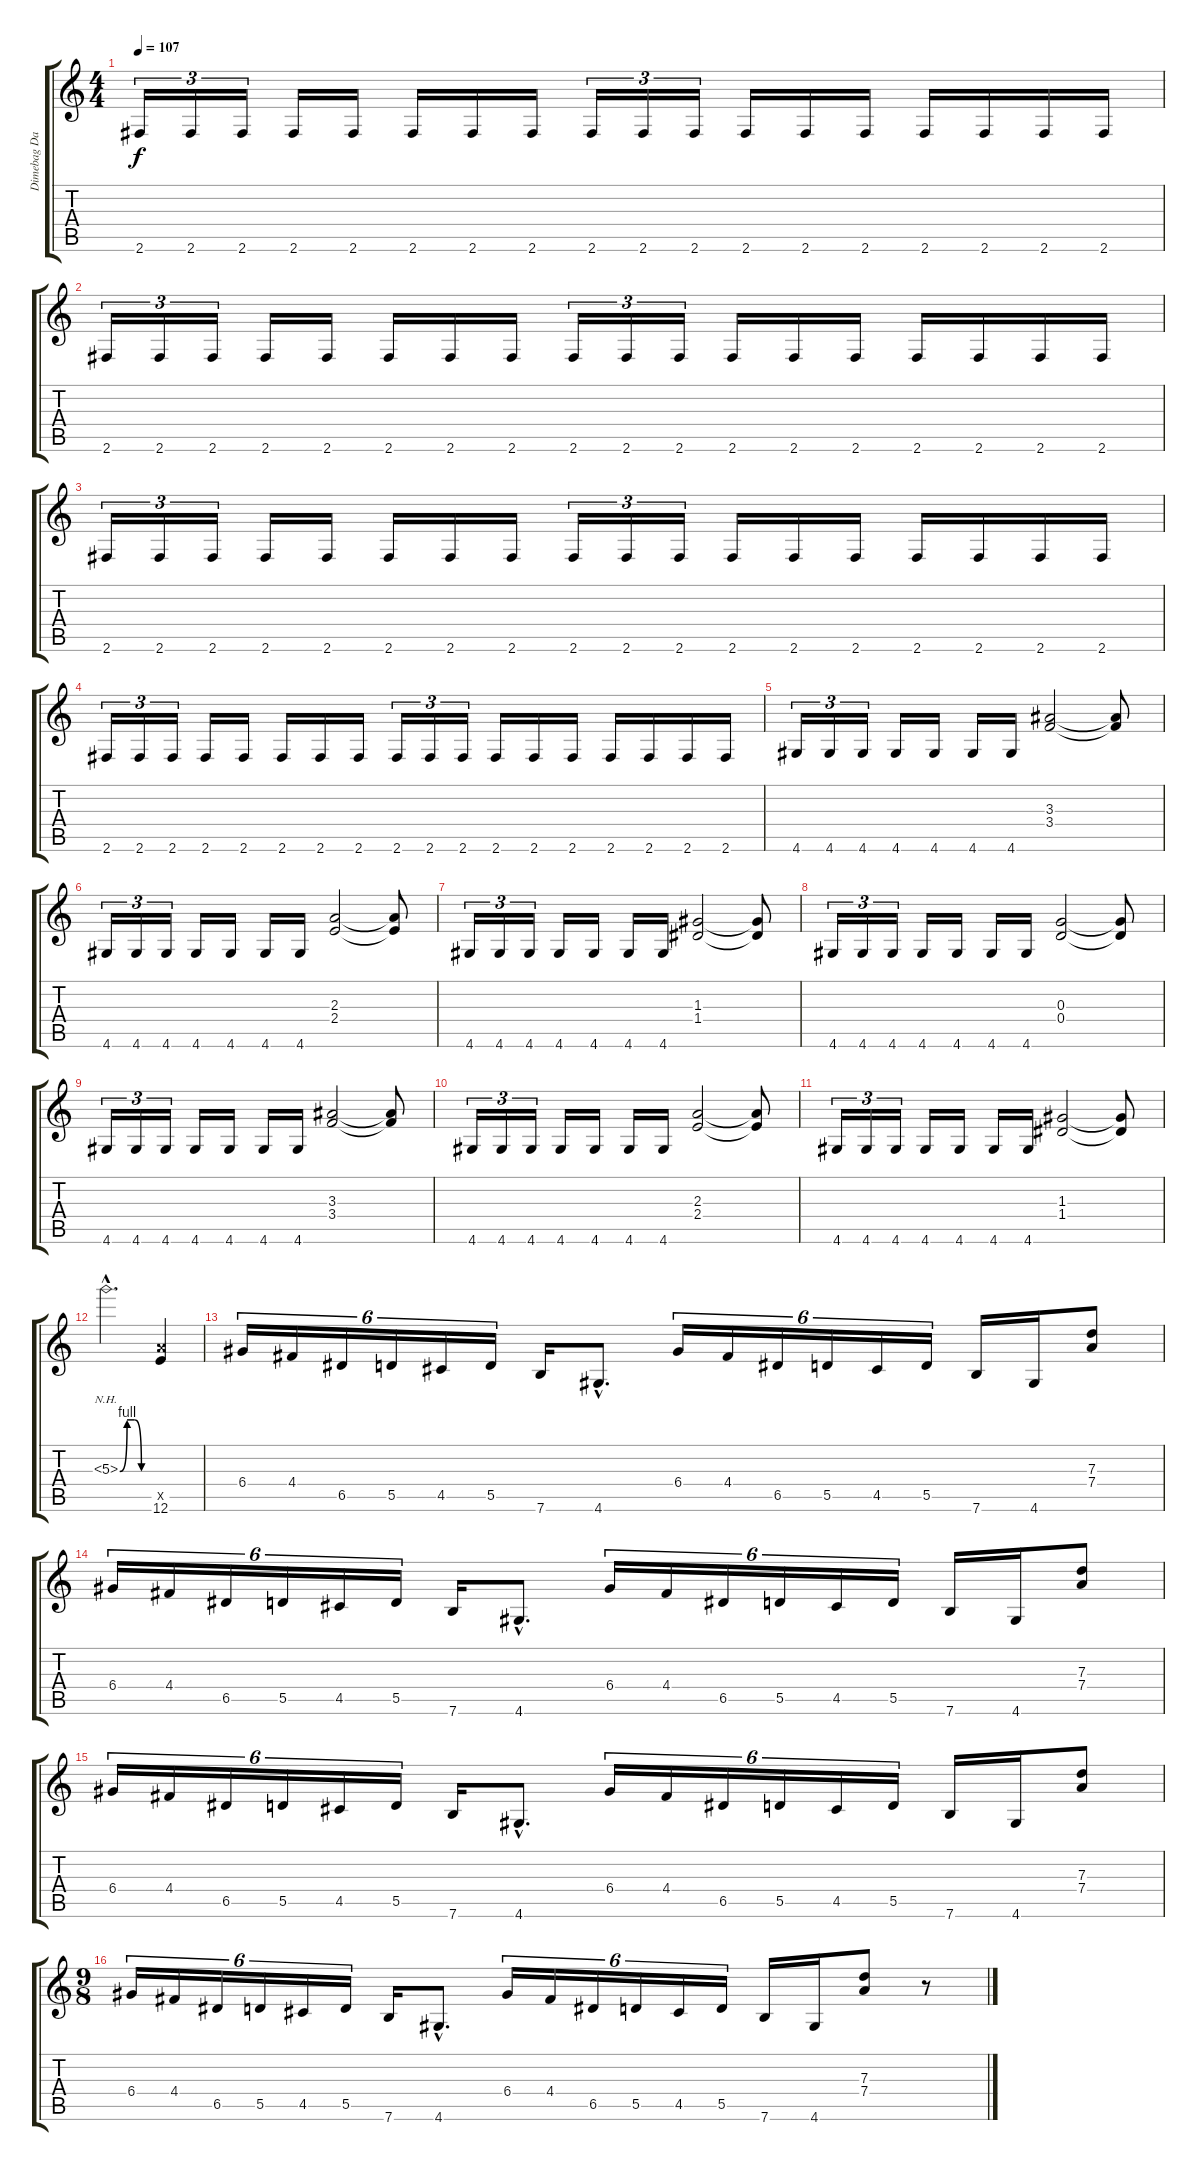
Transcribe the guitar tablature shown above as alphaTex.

\track ("Dimebag Darrell" "Dimebag Da") {instrument distortionguitar}
\staff {score tabs}
\tuning (E4 B3 G3 D3 A2 E2) {hide}
\ts (4 4)
\tempo 107
\clef g2
\ks c
2.6.16{tu (3 2) dy f instrument distortionguitar} 2.6.16{tu (3 2)} 2.6.16{tu (3 2)} 2.6.16 2.6.16 2.6.16 2.6.16 2.6.16 2.6.16{tu (3 2)} 2.6.16{tu (3 2)} 2.6.16{tu (3 2)} 2.6.16 2.6.16 2.6.16 2.6.16 2.6.16 2.6.16 2.6.16 |
2.6.16{tu (3 2)} 2.6.16{tu (3 2)} 2.6.16{tu (3 2)} 2.6.16 2.6.16 2.6.16 2.6.16 2.6.16 2.6.16{tu (3 2)} 2.6.16{tu (3 2)} 2.6.16{tu (3 2)} 2.6.16 2.6.16 2.6.16 2.6.16 2.6.16 2.6.16 2.6.16 |
2.6.16{tu (3 2)} 2.6.16{tu (3 2)} 2.6.16{tu (3 2)} 2.6.16 2.6.16 2.6.16 2.6.16 2.6.16 2.6.16{tu (3 2)} 2.6.16{tu (3 2)} 2.6.16{tu (3 2)} 2.6.16 2.6.16 2.6.16 2.6.16 2.6.16 2.6.16 2.6.16 |
2.6.16{tu (3 2)} 2.6.16{tu (3 2)} 2.6.16{tu (3 2)} 2.6.16 2.6.16 2.6.16 2.6.16 2.6.16 2.6.16{tu (3 2)} 2.6.16{tu (3 2)} 2.6.16{tu (3 2)} 2.6.16 2.6.16 2.6.16 2.6.16 2.6.16 2.6.16 2.6.16 |
4.6.16{tu (3 2)} 4.6.16{tu (3 2)} 4.6.16{tu (3 2)} 4.6.16 4.6.16 4.6.16 4.6.16 (3.3 3.4).2 (3.3{t} 3.4{t}).8 |
4.6.16{tu (3 2)} 4.6.16{tu (3 2)} 4.6.16{tu (3 2)} 4.6.16 4.6.16 4.6.16 4.6.16 (2.3 2.4).2 (2.3{t} 2.4{t}).8 |
4.6.16{tu (3 2)} 4.6.16{tu (3 2)} 4.6.16{tu (3 2)} 4.6.16 4.6.16 4.6.16 4.6.16 (1.3 1.4).2 (1.3{t} 1.4{t}).8 |
4.6.16{tu (3 2)} 4.6.16{tu (3 2)} 4.6.16{tu (3 2)} 4.6.16 4.6.16 4.6.16 4.6.16 (0.3 0.4).2 (0.3{t} 0.4{t}).8 |
4.6.16{tu (3 2)} 4.6.16{tu (3 2)} 4.6.16{tu (3 2)} 4.6.16 4.6.16 4.6.16 4.6.16 (3.3 3.4).2 (3.3{t} 3.4{t}).8 |
4.6.16{tu (3 2)} 4.6.16{tu (3 2)} 4.6.16{tu (3 2)} 4.6.16 4.6.16 4.6.16 4.6.16 (2.3 2.4).2 (2.3{t} 2.4{t}).8 |
4.6.16{tu (3 2)} 4.6.16{tu (3 2)} 4.6.16{tu (3 2)} 4.6.16 4.6.16 4.6.16 4.6.16 (1.3 1.4).2 (1.3{t} 1.4{t}).8 |
5.3{be (custom 0 0 15 4 30 4 45 0 60 0) nh hac}.2{d} (12.5{x} 12.6).4 |
6.4.16{tu (6 4)} 4.4.16{tu (6 4)} 6.5.16{tu (6 4)} 5.5.16{tu (6 4)} 4.5.16{tu (6 4)} 5.5.16{tu (6 4)} 7.6.16 4.6{hac}.8{d} 6.4.16{tu (6 4)} 4.4.16{tu (6 4)} 6.5.16{tu (6 4)} 5.5.16{tu (6 4)} 4.5.16{tu (6 4)} 5.5.16{tu (6 4)} 7.6.16 4.6.16 (7.3 7.4).8 |
6.4.16{tu (6 4)} 4.4.16{tu (6 4)} 6.5.16{tu (6 4)} 5.5.16{tu (6 4)} 4.5.16{tu (6 4)} 5.5.16{tu (6 4)} 7.6.16 4.6{hac}.8{d} 6.4.16{tu (6 4)} 4.4.16{tu (6 4)} 6.5.16{tu (6 4)} 5.5.16{tu (6 4)} 4.5.16{tu (6 4)} 5.5.16{tu (6 4)} 7.6.16 4.6.16 (7.3 7.4).8 |
6.4.16{tu (6 4)} 4.4.16{tu (6 4)} 6.5.16{tu (6 4)} 5.5.16{tu (6 4)} 4.5.16{tu (6 4)} 5.5.16{tu (6 4)} 7.6.16 4.6{hac}.8{d} 6.4.16{tu (6 4)} 4.4.16{tu (6 4)} 6.5.16{tu (6 4)} 5.5.16{tu (6 4)} 4.5.16{tu (6 4)} 5.5.16{tu (6 4)} 7.6.16 4.6.16 (7.3 7.4).8 |
\ts (9 8)
6.4.16{tu (6 4)} 4.4.16{tu (6 4)} 6.5.16{tu (6 4)} 5.5.16{tu (6 4)} 4.5.16{tu (6 4)} 5.5.16{tu (6 4)} 7.6.16 4.6{hac}.8{d} 6.4.16{tu (6 4)} 4.4.16{tu (6 4)} 6.5.16{tu (6 4)} 5.5.16{tu (6 4)} 4.5.16{tu (6 4)} 5.5.16{tu (6 4)} 7.6.16 4.6.16 (7.3 7.4).8 r.8
